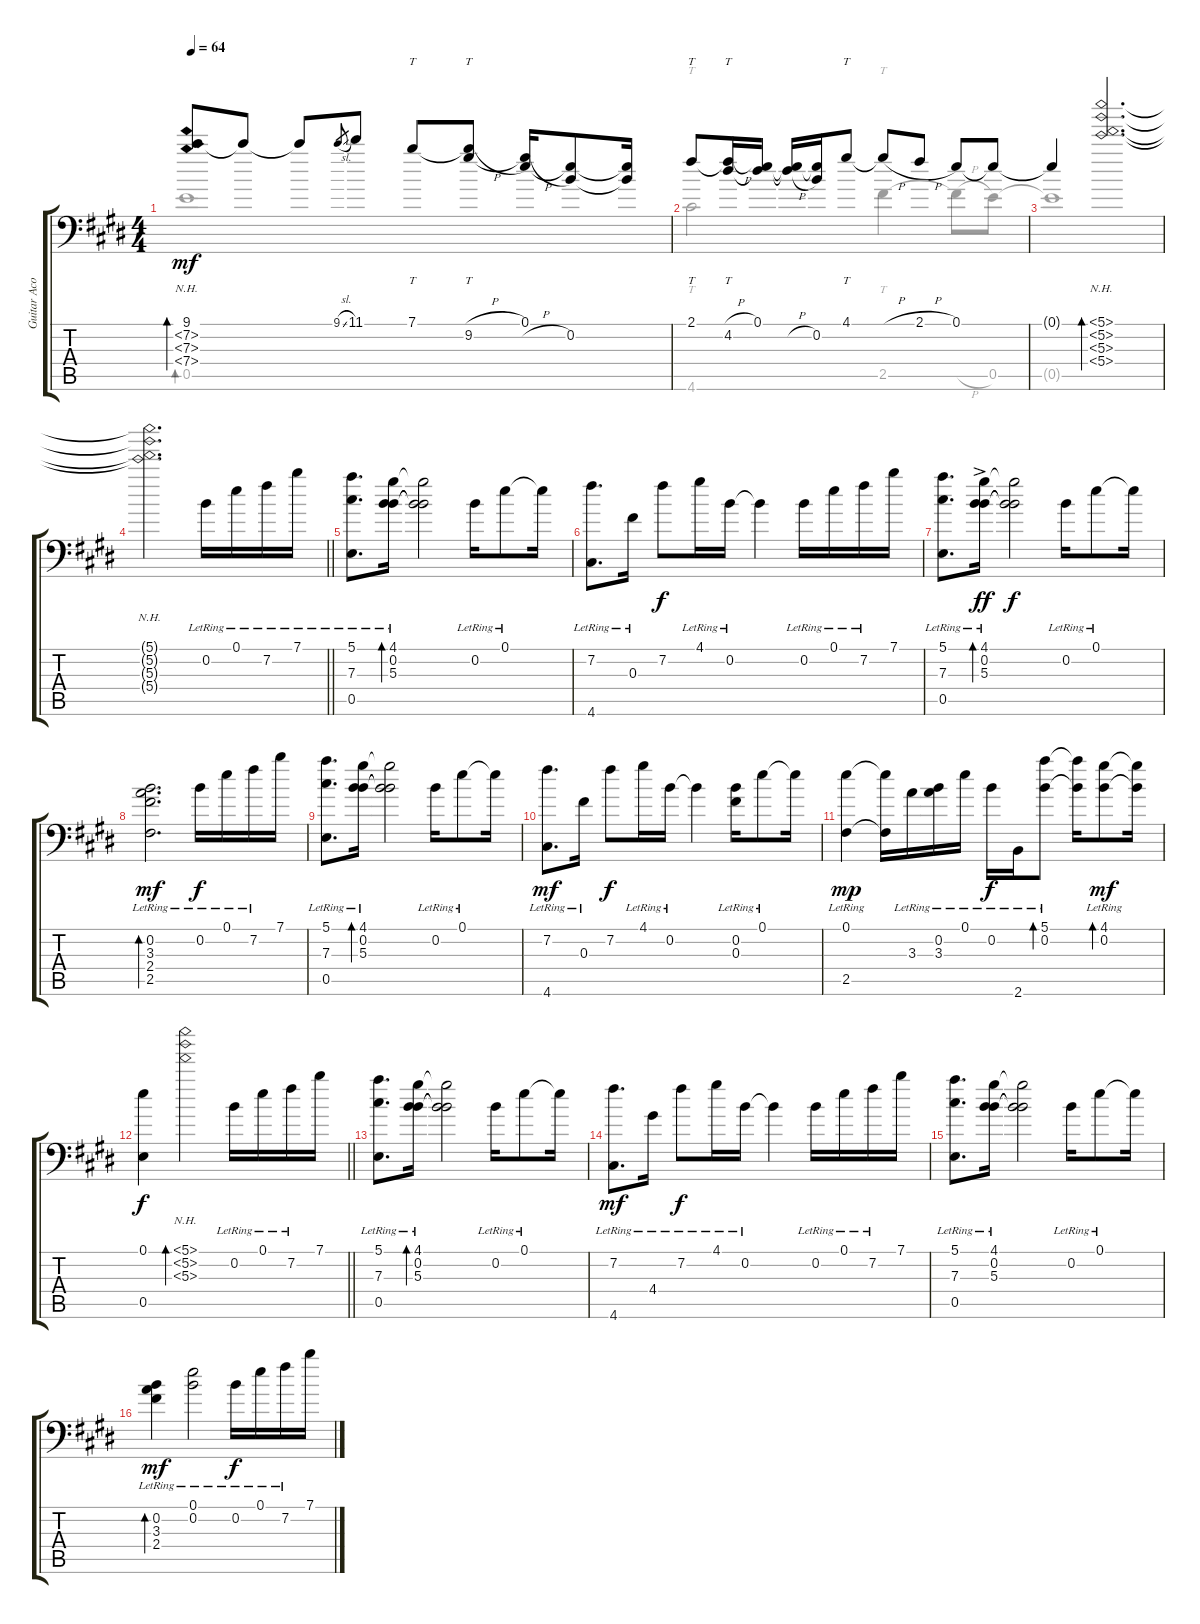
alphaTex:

\track ("Guitar Acous." "Guitar Aco") {instrument acousticguitarsteel}
\staff {score tabs}
\tuning (E4 B3 Gb3 E3 E2 A1) {hide}
\voice
\ts (4 4)
\tempo 64
\clef f4
\ks e
(9.1 7.2{nh} 7.3{nh} 7.4{nh}).8{bd 30 dy mf instrument acousticguitarsteel} 9.1{t}.8 9.1{t}.8 9.1{sl}.8{gr} 11.1.8 7.1.8{tt} (7.1{h t} 9.2).8{tt} (0.1 9.2{h t}).16 (0.1{t} 0.2).8 (0.1{t} 0.2{t}).16 |
\ks c#minor
2.1.8{tt} (2.1{h t} 4.2).16{tt} (0.1 4.2{t}).16 (0.1{t} 4.2{h t}).16 (0.1{t} 0.2).16 4.1.8{tt} 4.1{h t}.8 2.1{h}.8 0.1.8 0.1{t}.8 |
0.1{t}.4 (5.1{nh} 5.2{nh} 5.3{nh} 5.4{nh}).2{d bd 30} |
\barLineRight lightlight
(5.1{nh t} 5.2{nh t} 5.3{nh t} 5.4{nh t}).2{d} 0.2{lr}.16 0.1{lr}.16 7.2{lr}.16 7.1{lr}.16 |
\ks e
(5.1{lr} 7.3{lr} 0.5{lr}).8{d} (4.1{lr} 0.2{lr} 5.3{lr}).16{bd 30} (4.1{t} 0.2{t} 5.3{t}).2 0.2{lr}.16 0.1{lr}.8 0.1{t}.16 |
\ks c#minor
(7.2{lr} 4.6{lr}).8{d} 0.3{lr}.16 7.2.8{dy f} 4.1{lr}.16 0.2{lr}.16 0.2{t}.4 0.2{lr}.16 0.1{lr}.16 7.2{lr}.16 7.1.16 |
(5.1{lr} 7.3{lr} 0.5{lr}).8{d} (4.1{ac lr} 0.2{ac lr} 5.3{ac lr}).16{bd 30 dy ff} (4.1{t} 0.2{t} 5.3{t}).2{dy f} 0.2{lr}.16 0.1{lr}.8 0.1{t}.16 |
(0.2{lr} 3.3{lr} 2.4{lr} 2.5{lr}).2{d bd 30 dy mf} 0.2{lr}.16{dy f} 0.1{lr}.16 7.2{lr}.16 7.1.16 |
\ks e
(5.1{lr} 7.3{lr} 0.5{lr}).8{d} (4.1{lr} 0.2{lr} 5.3{lr}).16{bd 30} (4.1{t} 0.2{t} 5.3{t}).2 0.2{lr}.16 0.1{lr}.8 0.1{t}.16 |
\ks c#minor
(7.2{lr} 4.6{lr}).8{d dy mf} 0.3{lr}.16 7.2.8{dy f} 4.1{lr}.16 0.2{lr}.16 0.2{t}.4 (0.2{lr} 0.3{lr}).16 0.1{lr}.8 0.1{t}.16 |
(0.1{lr} 2.5{lr}).4{dy mp} (0.1{t} 2.5{t}).16 3.3{lr}.16 (0.2{lr} 3.3{lr}).16 0.1{lr}.16 0.2{lr}.16{dy f} 2.6{lr}.16 (5.1{lr} 0.2{lr}).8{bd 30} (5.1{t} 0.2{t}).16 (4.1{lr} 0.2{lr}).8{bd 30 dy mf} (4.1{t} 0.2{t}).16 |
\barLineRight lightlight
(0.1 0.5).4{dy f} (5.1{nh} 5.2{nh} 5.3{nh}).2{bd 30} 0.2{lr}.16 0.1{lr}.16 7.2{lr}.16 7.1.16 |
\ks e
(5.1{lr} 7.3{lr} 0.5{lr}).8{d} (4.1{lr} 0.2{lr} 5.3{lr}).16{bd 30} (4.1{t} 0.2{t} 5.3{t}).2 0.2{lr}.16 0.1{lr}.8 0.1{t}.16 |
\ks c#minor
(7.2{lr} 4.6{lr}).8{d dy mf} 4.4{lr}.16 7.2{lr}.8{dy f} 4.1{lr}.16 0.2{lr}.16 0.2{t}.4 0.2{lr}.16 0.1{lr}.16 7.2{lr}.16 7.1.16 |
(5.1{lr} 7.3{lr} 0.5{lr}).8{d} (4.1{lr} 0.2{lr} 5.3{lr}).16 (4.1{t} 0.2{t} 5.3{t}).2 0.2{lr}.16 0.1{lr}.8 0.1{t}.16 |
(0.2{lr} 3.3{lr} 2.4{lr}).4{bd 30 dy mf} (0.1{lr} 0.2{lr}).2 0.2{lr}.16{dy f} 0.1{lr}.16 7.2{lr}.16 7.1.16
\voice
\clef f4
\ottava regular
\simile none
\ks e
0.5.1{bd 30 ot 8vb dy mf} |
\ks c#minor
4.6.2{tt ot 8vb} 2.5.4{tt ot 8vb} 2.5{h t}.8{ot 8vb} 0.5.8{ot 8vb} |
0.5{t}.1{ot 8vb} |
\barLineRight lightlight
|
\ks e
|
\ks c#minor
|
|
|
\ks e
|
\ks c#minor
|
|
\barLineRight lightlight
|
\ks e
|
\ks c#minor
|
|
